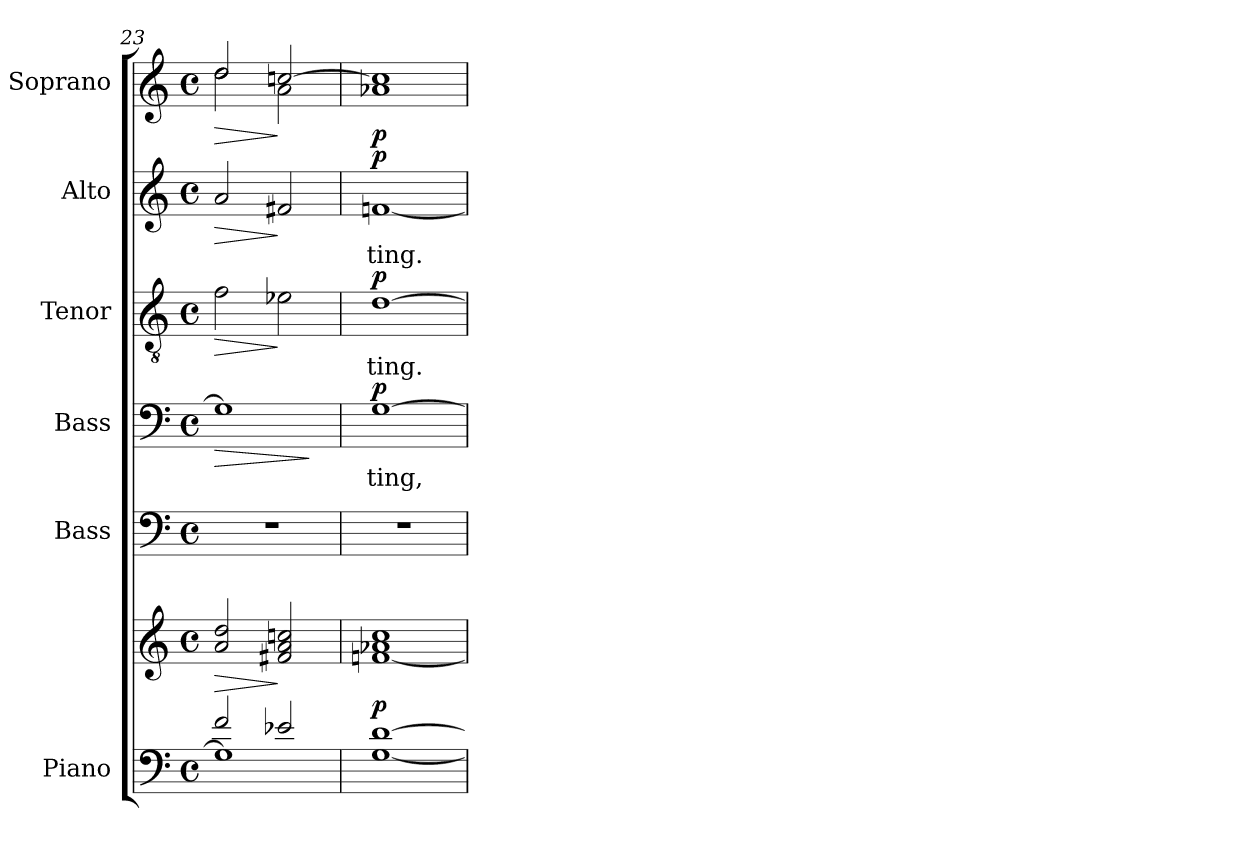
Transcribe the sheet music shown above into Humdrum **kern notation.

**kern	**kern	**dynam	**kern	**kern	**text	**dynam	**kern	**text	**dynam	**kern	**text	**dynam	**kern	**dynam
*part6	*part6	*part6	*part5	*part4	*part4	*part4	*part3	*part3	*part3	*part2	*part2	*part2	*part1	*part1
*staff7	*staff6	*staff6/7	*staff5	*staff4	*staff4	*staff4	*staff3	*staff3	*staff3	*staff2	*staff2	*staff2	*staff1	*staff1
*I"Piano	*	*	*I"Bass	*I"Bass	*	*	*I"Tenor	*	*	*I"Alto	*	*	*I"Soprano	*
*I'Pno.	*	*	*I'B.	*I'B.	*	*	*I'T.	*	*	*I'A.	*	*	*I'S.	*
*clefF4	*clefG2	*	*clefF4	*clefF4	*	*	*clefGv2	*	*	*clefG2	*	*	*clefG2	*
*	*	*	*	*	*	*	*ITrd7c12	*	*	*	*	*	*	*
*k[]	*k[]	*	*k[]	*k[]	*	*	*k[]	*	*	*k[]	*	*	*k[]	*
*C:	*C:	*	*C:	*C:	*	*	*C:	*	*	*C:	*	*	*C:	*
*M4/4	*M4/4	*	*M4/4	*M4/4	*	*	*M4/4	*	*	*M4/4	*	*	*M4/4	*
*met(c)	*met(c)	*	*met(c)	*met(c)	*	*	*met(c)	*	*	*met(c)	*	*	*met(c)	*
=23	=23	=23	=23	=23	=23	=23	=23	=23	=23	=23	=23	=23	=23	=23
*^	*	*	*	*	*	*	*	*	*	*	*	*	*	*
!	!	!	!LO:HP:b	!	!	!	!LO:HP:b	!	!	!LO:HP:b	!	!	!LO:HP:b	!	!LO:HP:b
*	*	*	*	*	*	*	*	*	*	*	*	*	*	*^	*
2fi/	1Gi]	2ai/ 2ddi	>	1r	1Gi]	.	>	2Fi\	.	>	2ai/	.	>	2ddi/	2ddi\	>
2e-Xi/	.	2f#Xi/ 2ai 2ccni	]	.	.	.	.	2E-Xi\	.	]	2f#Xi/	.	]	[>2ccni/	2ai\	]
*v	*v	*	*	*	*	*	*	*	*	*	*	*	*	*v	*v	*
.	.	.	.	.	.	]	.	.	.	.	.	.	.	.
=24	=24	=24	=24	=24	=24	=24	=24	=24	=24	=24	=24	=24	=24	=24
*^	*^	*	*	*	*	*	*	*	*	*	*	*	*	*
!	!	!	!	!	!	!	!LO:LY:b:color=#000000	!	!	!	!	!	!	!	!	!
!	!	!	!	!	!	!	!	!	!	!LO:LY:b:color=#000000	!	!	!	!	!	!
!	!	!	!	!	!	!	!	!	!	!	!	!	!LO:LY:b:color=#000000	!	!	!
*	*	*	*	*	*	*	*	*	*	*	*	*	*	*	*^	*
[>1di	[<1Gi	1a-Xi 1cci	[<1fni	p	1r	[>1Gi	-ting,	p	[>1Di	-ting.	p	[<1fni	-ting.	p	1cci]	1a-Xi	p
*v	*v	*	*	*	*	*	*	*	*	*	*	*	*	*	*v	*v	*
*	*v	*v	*	*	*	*	*	*	*	*	*	*	*	*	*
=	=	=	=	=	=	=	=	=	=	=	=	=	=	=
*-	*-	*-	*-	*-	*-	*-	*-	*-	*-	*-	*-	*-	*-	*-
